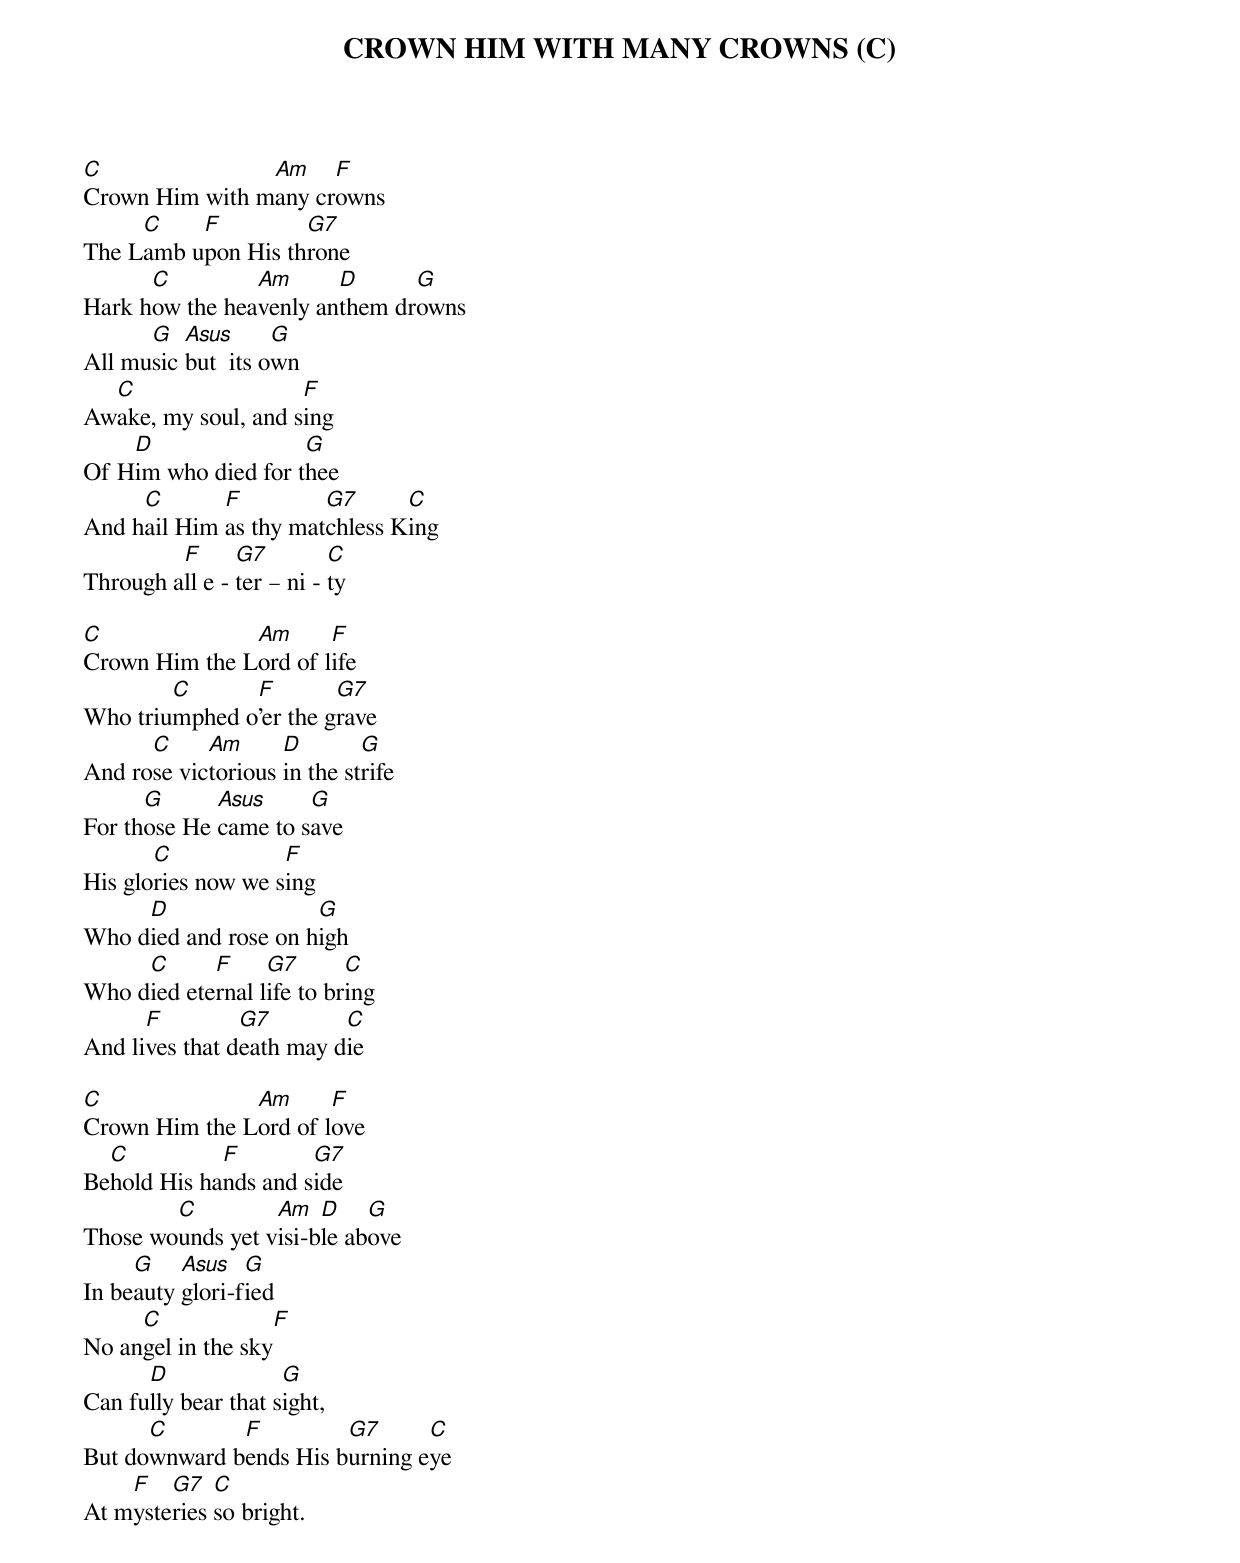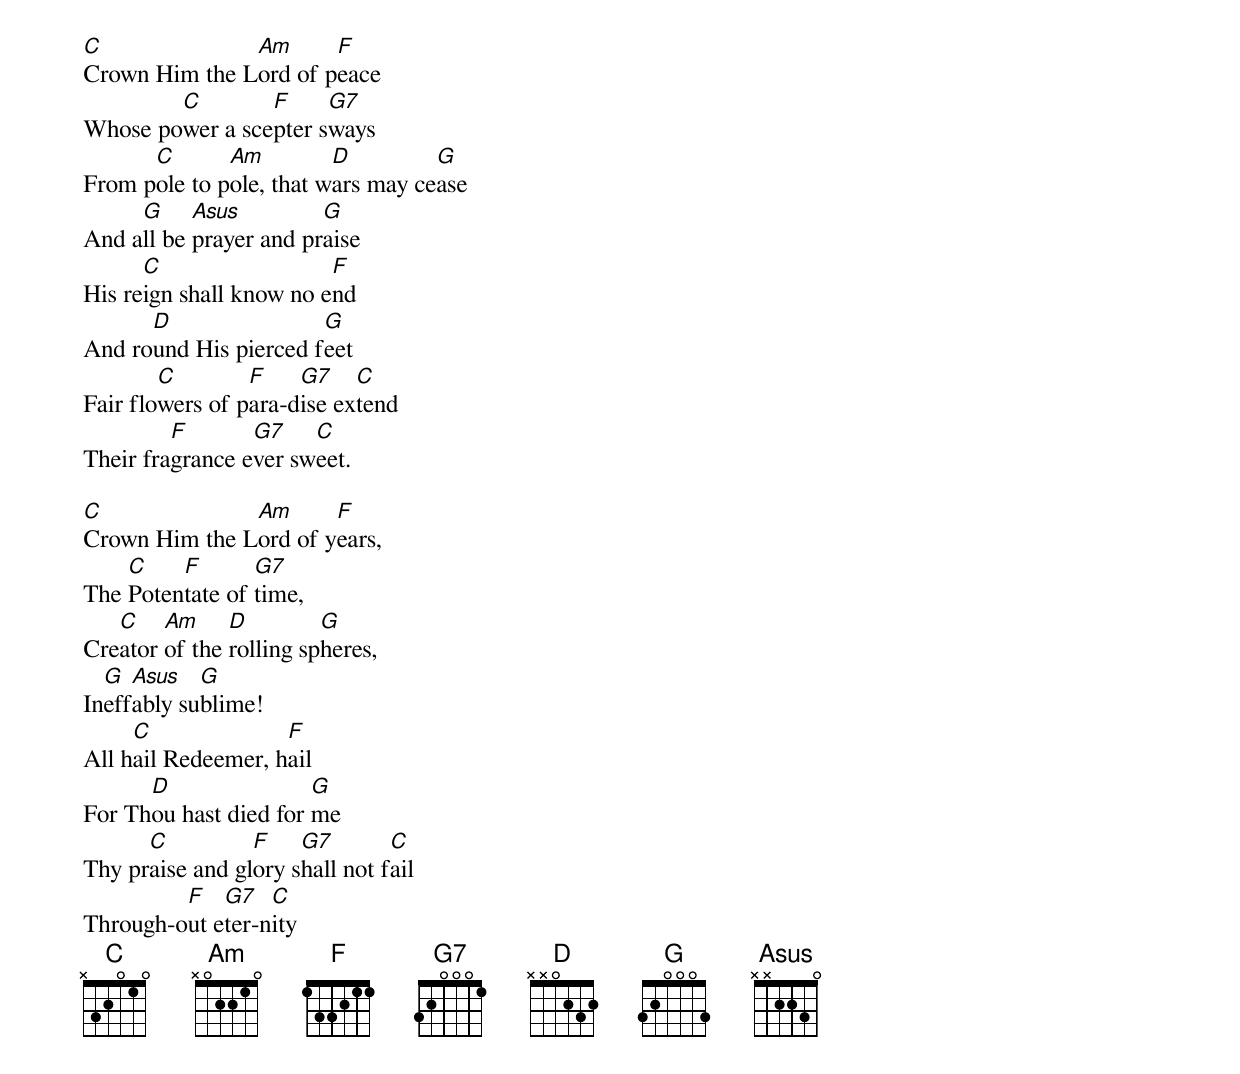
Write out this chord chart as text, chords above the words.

CROWN HIM WITH MANY CROWNS (C)

C               Am    F
Crown Him with many crowns
     C    F         G7
The Lamb upon His throne
      C         Am      D      G
Hark how the heavenly anthem drowns
      G   Asus      G
All music but  its own
  C                  F
Awake, my soul, and sing
    D                G
Of Him who died for thee
     C       F         G7      C
And hail Him as thy matchless King
         F      G7         C
Through all e - ter – ni - ty

C              Am      F
Crown Him the Lord of life
        C      F        G7
Who triumphed o’er the grave
      C     Am      D        G
And rose victorious in the strife
      G      Asus     G
For those He came to save
       C            F
His glories now we sing
     D                G
Who died and rose on high
     C      F     G7       C
Who died eternal life to bring
      F         G7        C
And lives that death may die

C              Am      F
Crown Him the Lord of love
  C          F        G7
Behold His hands and side
        C         Am   D    G
Those wounds yet visi-ble above
     G    Asus   G
In beauty glori-fied
     C              F
No angel in the sky
      D              G
Can fully bear that sight,
      C       F         G7      C
But downward bends His burning eye
    F   G7   C
At mysteries so bright.







C              Am      F
Crown Him the Lord of peace
        C        F     G7
Whose power a scepter sways
      C       Am         D         G
From pole to pole, that wars may cease
     G     Asus         G
And all be prayer and praise
      C                  F
His reign shall know no end
      D                G
And round His pierced feet
        C        F    G7    C
Fair flowers of para-dise extend
         F       G7    C
Their fragrance ever sweet.

C              Am      F
Crown Him the Lord of years,
    C    F       G7
The Potentate of time,
   C    Am     D         G
Creator of the rolling spheres,
  G  Asus   G
Ineffably sublime!
     C              F
All hail Redeemer, hail
      D                G
For Thou hast died for me
      C          F    G7        C
Thy praise and glory shall not fail
         F   G7   C
Through-out eter-nity
